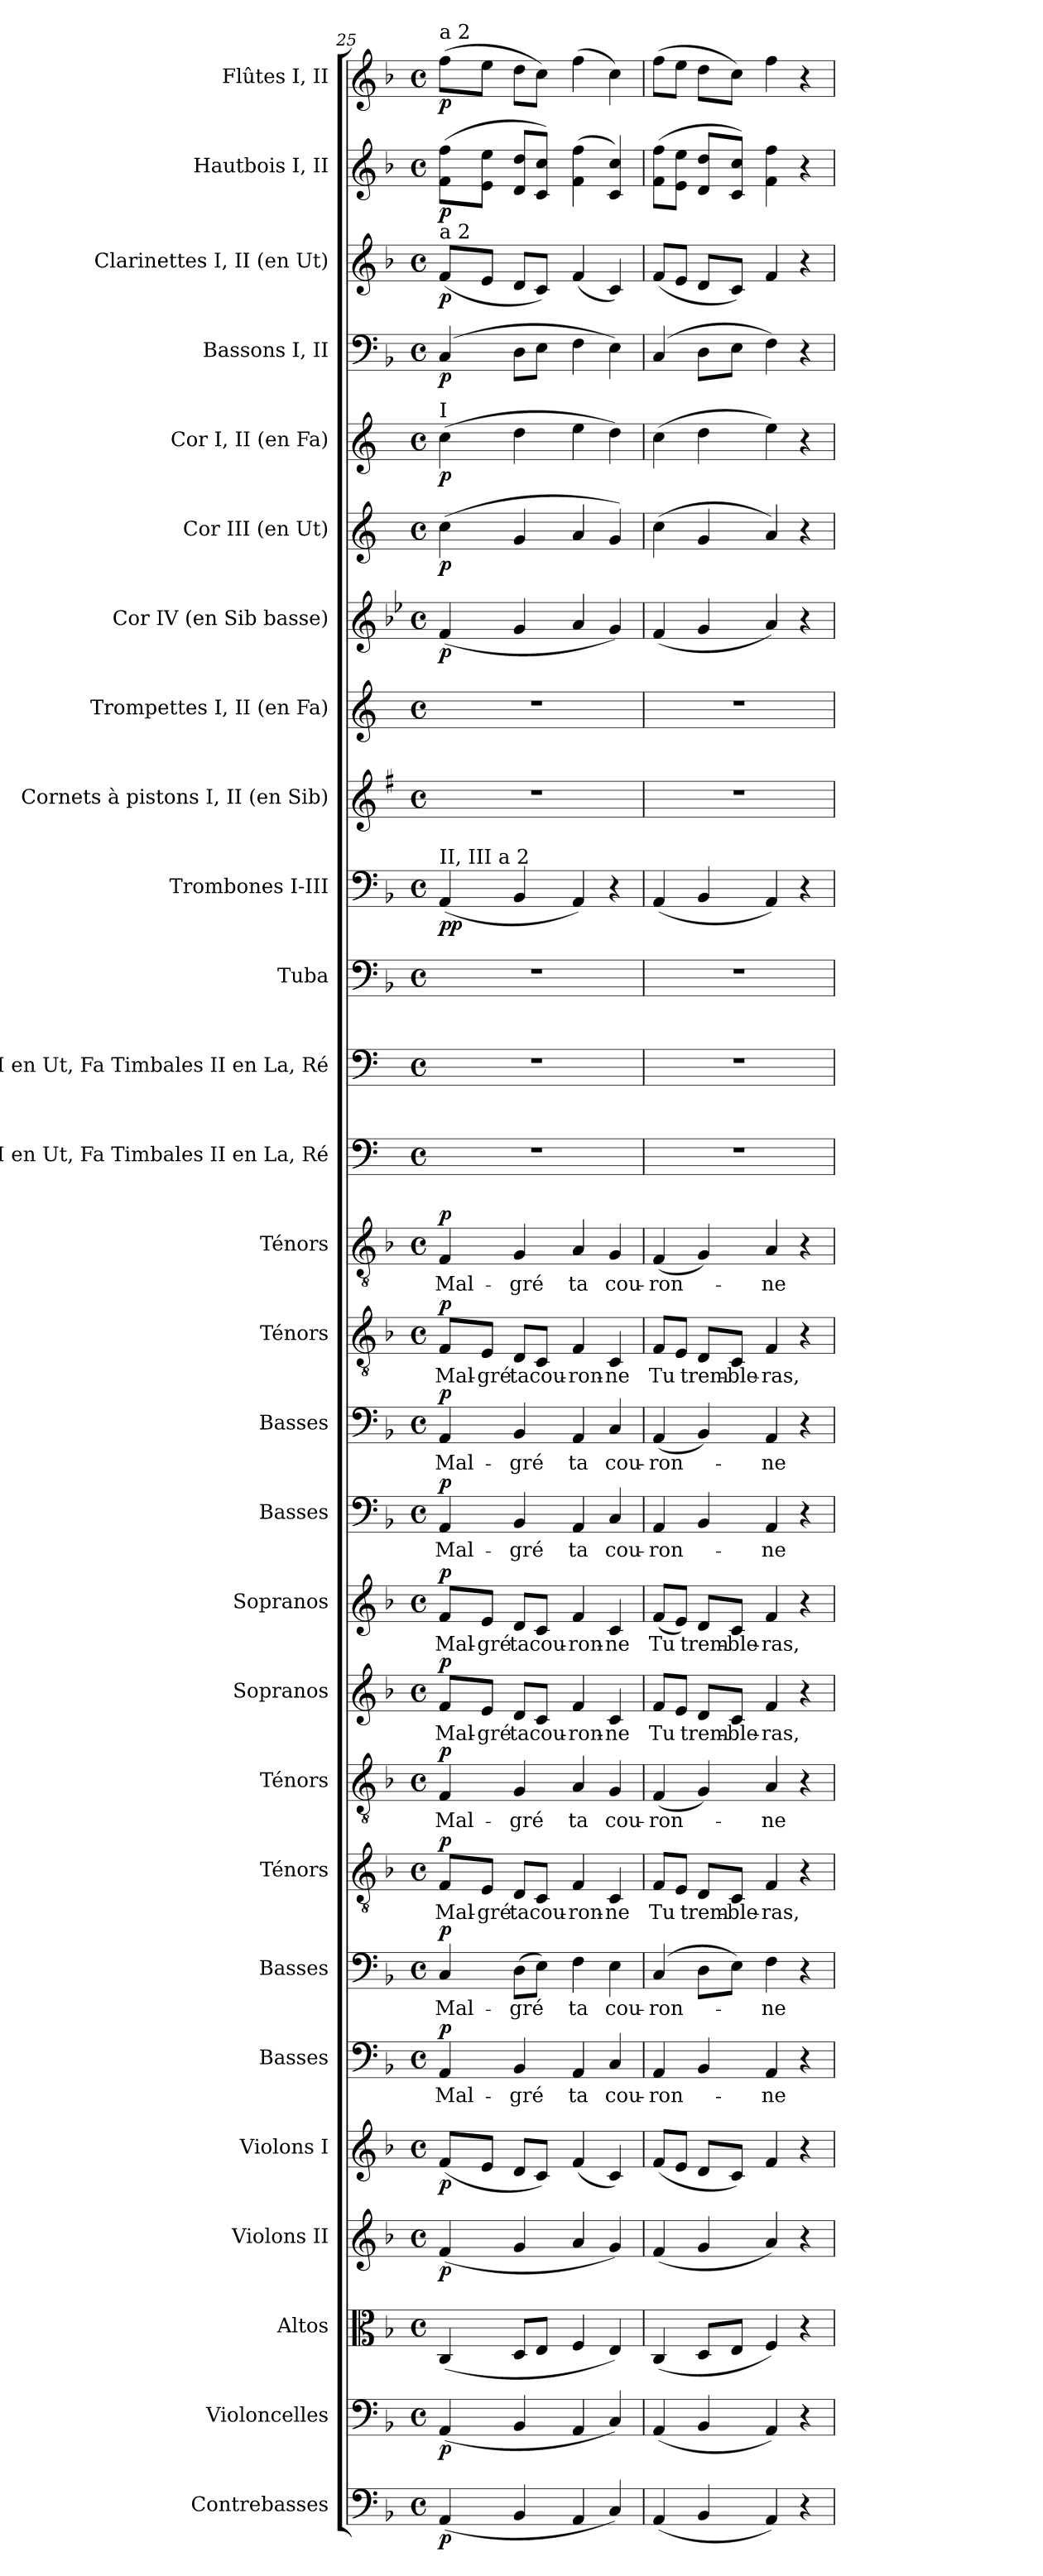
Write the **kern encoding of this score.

**kern	**dynam	**kern	**dynam	**kern	**kern	**dynam	**kern	**dynam	**kern	**text	**dynam	**kern	**text	**dynam	**kern	**text	**dynam	**kern	**text	**dynam	**kern	**text	**dynam	**kern	**text	**dynam	**kern	**text	**dynam	**kern	**text	**dynam	**kern	**text	**dynam	**kern	**text	**dynam	**kern	**kern	**kern	**kern	**dynam	**kern	**kern	**kern	**dynam	**kern	**dynam	**kern	**dynam	**kern	**dynam	**kern	**dynam	**kern	**dynam	**kern	**dynam
*part28	*part28	*part27	*part27	*part26	*part25	*part25	*part24	*part24	*part23	*part23	*part23	*part22	*part22	*part22	*part21	*part21	*part21	*part20	*part20	*part20	*part19	*part19	*part19	*part18	*part18	*part18	*part17	*part17	*part17	*part16	*part16	*part16	*part15	*part15	*part15	*part14	*part14	*part14	*part13	*part12	*part11	*part10	*part10	*part9	*part8	*part7	*part7	*part6	*part6	*part5	*part5	*part4	*part4	*part3	*part3	*part2	*part2	*part1	*part1
*staff28	*staff28	*staff27	*staff27	*staff26	*staff25	*staff25	*staff24	*staff24	*staff23	*staff23	*staff23	*staff22	*staff22	*staff22	*staff21	*staff21	*staff21	*staff20	*staff20	*staff20	*staff19	*staff19	*staff19	*staff18	*staff18	*staff18	*staff17	*staff17	*staff17	*staff16	*staff16	*staff16	*staff15	*staff15	*staff15	*staff14	*staff14	*staff14	*staff13	*staff12	*staff11	*staff10	*staff10	*staff9	*staff8	*staff7	*staff7	*staff6	*staff6	*staff5	*staff5	*staff4	*staff4	*staff3	*staff3	*staff2	*staff2	*staff1	*staff1
*I"Contrebasses	*	*I"Violoncelles	*	*I"Altos	*I"Violons II	*	*I"Violons I	*	*I"Basses	*	*	*I"Basses	*	*	*I"Ténors	*	*	*I"Ténors	*	*	*I"Sopranos	*	*	*I"Sopranos	*	*	*I"Basses	*	*	*I"Basses	*	*	*I"Ténors	*	*	*I"Ténors	*	*	*I"I en Ut, Fa  Timbales       II en La, Ré	*I"I en Ut, Fa  Timbales       II en La, Ré	*I"Tuba	*I"Trombones I-III	*	*I"Cornets à pistons I, II (en Sib)	*I"Trompettes I, II (en Fa)	*I"Cor IV (en Sib basse)	*	*I"Cor III (en Ut)	*	*I"Cor I, II (en Fa)	*	*I"Bassons I, II	*	*I"Clarinettes I, II (en Ut)	*	*I"Hautbois I, II	*	*I"Flûtes I, II	*
*I'Cb.	*	*I'Vlles	*	*I'Altos	*I'Vns II	*	*I'Vns I	*	*I'Basses	*	*	*I'Basses	*	*	*I'Tén.	*	*	*I'Tén.	*	*	*I'Sopr.	*	*	*I'Sopr.	*	*	*I'Basses	*	*	*I'Basses	*	*	*I'Tén.	*	*	*I'Tén.	*	*	*I'Timb.	*I'Timb.	*I'Tb.	*I'Trb.	*	*I'C.à p. (Sib)	*I'Tr. (Fa)	*I'Cor (Sib basse)	*	*I'Cor (Ut)	*	*I'Cor (Fa)	*	*I'Bns	*	*I'Cl. (Ut)	*	*I'Hb.	*	*I'Fl.	*
!!LO:PB:g=z
*clefF4	*	*clefF4	*	*clefC3	*clefG2	*	*clefG2	*	*clefF4	*	*	*clefF4	*	*	*clefGv2	*	*	*clefGv2	*	*	*clefG2	*	*	*clefG2	*	*	*clefF4	*	*	*clefF4	*	*	*clefGv2	*	*	*clefGv2	*	*	*clefF4	*clefF4	*clefF4	*clefF4	*	*clefG2	*clefG2	*clefG2	*	*clefG2	*	*clefG2	*	*clefF4	*	*clefG2	*	*clefG2	*	*clefG2	*
*ITrd7c12	*	*	*	*	*	*	*	*	*	*	*	*	*	*	*ITrd7c12	*	*	*ITrd7c12	*	*	*	*	*	*	*	*	*	*	*	*	*	*	*ITrd7c12	*	*	*ITrd7c12	*	*	*	*	*	*	*	*ITrd1c2	*ITrd-3c-5	*ITrd8c14	*	*ITrd7c12	*	*ITrd4c7	*	*	*	*	*	*	*	*	*
*k[b-]	*	*k[b-]	*	*k[b-]	*k[b-]	*	*k[b-]	*	*k[b-]	*	*	*k[b-]	*	*	*k[b-]	*	*	*k[b-]	*	*	*k[b-]	*	*	*k[b-]	*	*	*k[b-]	*	*	*k[b-]	*	*	*k[b-]	*	*	*k[b-]	*	*	*k[]	*k[]	*k[b-]	*k[b-]	*	*k[b-]	*k[b-]	*k[b-e-]	*	*k[]	*	*k[b-]	*	*k[b-]	*	*k[b-]	*	*k[b-]	*	*k[b-]	*
*F:	*	*F:	*	*F:	*F:	*	*F:	*	*F:	*	*	*F:	*	*	*F:	*	*	*F:	*	*	*F:	*	*	*F:	*	*	*F:	*	*	*F:	*	*	*F:	*	*	*F:	*	*	*C:	*C:	*F:	*F:	*	*F:	*F:	*B-:	*	*C:	*	*F:	*	*F:	*	*F:	*	*F:	*	*F:	*
*M4/4	*	*M4/4	*	*M4/4	*M4/4	*	*M4/4	*	*M4/4	*	*	*M4/4	*	*	*M4/4	*	*	*M4/4	*	*	*M4/4	*	*	*M4/4	*	*	*M4/4	*	*	*M4/4	*	*	*M4/4	*	*	*M4/4	*	*	*M4/4	*M4/4	*M4/4	*M4/4	*	*M4/4	*M4/4	*M4/4	*	*M4/4	*	*M4/4	*	*M4/4	*	*M4/4	*	*M4/4	*	*M4/4	*
*met(c)	*	*met(c)	*	*met(c)	*met(c)	*	*met(c)	*	*met(c)	*	*	*met(c)	*	*	*met(c)	*	*	*met(c)	*	*	*met(c)	*	*	*met(c)	*	*	*met(c)	*	*	*met(c)	*	*	*met(c)	*	*	*met(c)	*	*	*met(c)	*met(c)	*met(c)	*met(c)	*	*met(c)	*met(c)	*met(c)	*	*met(c)	*	*met(c)	*	*met(c)	*	*met(c)	*	*met(c)	*	*met(c)	*
=25	=25	=25	=25	=25	=25	=25	=25	=25	=25	=25	=25	=25	=25	=25	=25	=25	=25	=25	=25	=25	=25	=25	=25	=25	=25	=25	=25	=25	=25	=25	=25	=25	=25	=25	=25	=25	=25	=25	=25	=25	=25	=25	=25	=25	=25	=25	=25	=25	=25	=25	=25	=25	=25	=25	=25	=25	=25	=25	=25
!	!	!	!	!	!	!	!	!	!	!LO:LY:b:color=#000000	!	!	!	!	!	!	!	!	!	!	!	!	!	!	!	!	!	!	!	!	!	!	!	!	!	!	!	!	!	!	!	!	!	!	!	!	!	!	!	!	!	!	!	!	!	!	!	!	!
!	!	!	!	!	!	!	!	!	!	!	!	!	!LO:LY:b:color=#000000	!	!	!	!	!	!	!	!	!	!	!	!	!	!	!	!	!	!	!	!	!	!	!	!	!	!	!	!	!	!	!	!	!	!	!	!	!	!	!	!	!	!	!	!	!	!
!	!	!	!	!	!	!	!	!	!	!	!	!	!	!	!	!LO:LY:b:color=#000000	!	!	!	!	!	!	!	!	!	!	!	!	!	!	!	!	!	!	!	!	!	!	!	!	!	!	!	!	!	!	!	!	!	!	!	!	!	!	!	!	!	!	!
!	!	!	!	!	!	!	!	!	!	!	!	!	!	!	!	!	!	!	!LO:LY:b:color=#000000	!	!	!	!	!	!	!	!	!	!	!	!	!	!	!	!	!	!	!	!	!	!	!	!	!	!	!	!	!	!	!	!	!	!	!	!	!	!	!	!
!	!	!	!	!	!	!	!	!	!	!	!	!	!	!	!	!	!	!	!	!	!	!LO:LY:b:color=#000000	!	!	!	!	!	!	!	!	!	!	!	!	!	!	!	!	!	!	!	!	!	!	!	!	!	!	!	!	!	!	!	!	!	!	!	!	!
!	!	!	!	!	!	!	!	!	!	!	!	!	!	!	!	!	!	!	!	!	!	!	!	!	!LO:LY:b:color=#000000	!	!	!	!	!	!	!	!	!	!	!	!	!	!	!	!	!	!	!	!	!	!	!	!	!	!	!	!	!	!	!	!	!	!
!	!	!	!	!	!	!	!	!	!	!	!	!	!	!	!	!	!	!	!	!	!	!	!	!	!	!	!	!LO:LY:b:color=#000000	!	!	!	!	!	!	!	!	!	!	!	!	!	!	!	!	!	!	!	!	!	!	!	!	!	!	!	!	!	!	!
!	!	!	!	!	!	!	!	!	!	!	!	!	!	!	!	!	!	!	!	!	!	!	!	!	!	!	!	!	!	!	!LO:LY:b:color=#000000	!	!	!	!	!	!	!	!	!	!	!	!	!	!	!	!	!	!	!	!	!	!	!	!	!	!	!	!
!	!	!	!	!	!	!	!	!	!	!	!	!	!	!	!	!	!	!	!	!	!	!	!	!	!	!	!	!	!	!	!	!	!	!LO:LY:b:color=#000000	!	!	!	!	!	!	!	!	!	!	!	!	!	!	!	!	!	!	!	!	!	!	!	!	!
!	!	!	!	!	!	!	!	!	!	!	!	!	!	!	!	!	!	!	!	!	!	!	!	!	!	!	!	!	!	!	!	!	!	!	!	!	!	!	!	!	!	!	!	!	!	!	!	!	!	!	!	!	!	!	!	!	!	!LO:TX:a:t=a 2	!
!	!	!	!	!	!	!	!	!	!	!	!	!	!	!	!	!	!	!	!	!	!	!	!	!	!	!	!	!	!	!	!	!	!	!	!	!	!	!	!	!	!	!	!	!	!	!	!	!	!	!	!	!	!	!LO:TX:a:t=a 2	!	!	!	!	!
!	!	!	!	!	!	!	!	!	!	!	!	!	!	!	!	!	!	!	!	!	!	!	!	!	!	!	!	!	!	!	!	!	!	!	!	!	!	!	!	!	!	!	!	!	!	!	!	!	!	!LO:TX:a:t=I	!	!	!	!	!	!	!	!	!
!	!	!	!	!	!	!	!	!	!	!	!	!	!	!	!	!	!	!	!	!	!	!	!	!	!	!	!	!	!	!	!	!	!	!	!	!	!	!	!	!	!	!LO:TX:a:t=II, III a 2	!	!	!	!	!	!	!	!	!	!	!	!	!	!	!	!	!
!	!	!	!	!	!	!	!	!	!	!	!	!	!	!	!	!	!	!	!	!	!	!	!	!	!	!	!	!	!	!	!	!	!	!	!	!	!LO:LY:b:color=#000000	!	!	!	!	!	!	!	!	!	!	!	!	!	!	!	!	!	!	!	!	!	!
(4AAAi/	p	(4AAi/	p	(4Ci/	(4fi/	p	(8fi/L	p	4AAi/	Mal-	p	4Ci/	Mal-	p	8FFi/L	Mal-	p	4FFi/	Mal-	p	8fi/L	Mal-	p	8fi/L	Mal-	p	4AAi/	Mal-	p	4AAi/	Mal-	p	8FFi/L	Mal-	p	4FFi/	Mal-	p	1r	1r	1r	(4AAi/	pp	1r	1r	(4Fi/	p	(4ci\	p	(4fi\	p	(4Ci/	p	(8fi/L	p	(8fi\ 8ffi\L	p	(8ffi\L	p
!	!	!	!	!	!	!	!	!	!	!	!	!	!	!	!	!LO:LY:b:color=#000000	!	!	!	!	!	!	!	!	!	!	!	!	!	!	!	!	!	!	!	!	!	!	!	!	!	!	!	!	!	!	!	!	!	!	!	!	!	!	!	!	!	!	!
!	!	!	!	!	!	!	!	!	!	!	!	!	!	!	!	!	!	!	!	!	!	!LO:LY:b:color=#000000	!	!	!	!	!	!	!	!	!	!	!	!	!	!	!	!	!	!	!	!	!	!	!	!	!	!	!	!	!	!	!	!	!	!	!	!	!
!	!	!	!	!	!	!	!	!	!	!	!	!	!	!	!	!	!	!	!	!	!	!	!	!	!LO:LY:b:color=#000000	!	!	!	!	!	!	!	!	!	!	!	!	!	!	!	!	!	!	!	!	!	!	!	!	!	!	!	!	!	!	!	!	!	!
!	!	!	!	!	!	!	!	!	!	!	!	!	!	!	!	!	!	!	!	!	!	!	!	!	!	!	!	!	!	!	!	!	!	!LO:LY:b:color=#000000	!	!	!	!	!	!	!	!	!	!	!	!	!	!	!	!	!	!	!	!	!	!	!	!	!
.	.	.	.	.	.	.	8ei/J	.	.	.	.	.	.	.	8EEi/J	-gré	.	.	.	.	8ei/J	-gré	.	8ei/J	-gré	.	.	.	.	.	.	.	8EEi/J	-gré	.	.	.	.	.	.	.	.	.	.	.	.	.	.	.	.	.	.	.	8ei/J	.	8ei\ 8eei\J	.	8eei\J	.
!	!	!	!	!	!	!	!	!	!	!LO:LY:b:color=#000000	!	!	!	!	!	!	!	!	!	!	!	!	!	!	!	!	!	!	!	!	!	!	!	!	!	!	!	!	!	!	!	!	!	!	!	!	!	!	!	!	!	!	!	!	!	!	!	!	!
!	!	!	!	!	!	!	!	!	!	!	!	!	!LO:LY:b:color=#000000	!	!	!	!	!	!	!	!	!	!	!	!	!	!	!	!	!	!	!	!	!	!	!	!	!	!	!	!	!	!	!	!	!	!	!	!	!	!	!	!	!	!	!	!	!	!
!	!	!	!	!	!	!	!	!	!	!	!	!	!	!	!	!LO:LY:b:color=#000000	!	!	!	!	!	!	!	!	!	!	!	!	!	!	!	!	!	!	!	!	!	!	!	!	!	!	!	!	!	!	!	!	!	!	!	!	!	!	!	!	!	!	!
!	!	!	!	!	!	!	!	!	!	!	!	!	!	!	!	!	!	!	!LO:LY:b:color=#000000	!	!	!	!	!	!	!	!	!	!	!	!	!	!	!	!	!	!	!	!	!	!	!	!	!	!	!	!	!	!	!	!	!	!	!	!	!	!	!	!
!	!	!	!	!	!	!	!	!	!	!	!	!	!	!	!	!	!	!	!	!	!	!LO:LY:b:color=#000000	!	!	!	!	!	!	!	!	!	!	!	!	!	!	!	!	!	!	!	!	!	!	!	!	!	!	!	!	!	!	!	!	!	!	!	!	!
!	!	!	!	!	!	!	!	!	!	!	!	!	!	!	!	!	!	!	!	!	!	!	!	!	!LO:LY:b:color=#000000	!	!	!	!	!	!	!	!	!	!	!	!	!	!	!	!	!	!	!	!	!	!	!	!	!	!	!	!	!	!	!	!	!	!
!	!	!	!	!	!	!	!	!	!	!	!	!	!	!	!	!	!	!	!	!	!	!	!	!	!	!	!	!LO:LY:b:color=#000000	!	!	!	!	!	!	!	!	!	!	!	!	!	!	!	!	!	!	!	!	!	!	!	!	!	!	!	!	!	!	!
!	!	!	!	!	!	!	!	!	!	!	!	!	!	!	!	!	!	!	!	!	!	!	!	!	!	!	!	!	!	!	!LO:LY:b:color=#000000	!	!	!	!	!	!	!	!	!	!	!	!	!	!	!	!	!	!	!	!	!	!	!	!	!	!	!	!
!	!	!	!	!	!	!	!	!	!	!	!	!	!	!	!	!	!	!	!	!	!	!	!	!	!	!	!	!	!	!	!	!	!	!LO:LY:b:color=#000000	!	!	!	!	!	!	!	!	!	!	!	!	!	!	!	!	!	!	!	!	!	!	!	!	!
!	!	!	!	!	!	!	!	!	!	!	!	!	!	!	!	!	!	!	!	!	!	!	!	!	!	!	!	!	!	!	!	!	!	!	!	!	!LO:LY:b:color=#000000	!	!	!	!	!	!	!	!	!	!	!	!	!	!	!	!	!	!	!	!	!	!
4BBB-i/	.	4BB-i/	.	8Di/L	4gi/	.	8di/L	.	4BB-i/	-gré	.	(8Di\L	-gré	.	8DDi/L	ta	.	4GGi/	-gré	.	8di/L	ta	.	8di/L	ta	.	4BB-i/	-gré	.	4BB-i/	-gré	.	8DDi/L	ta	.	4GGi/	-gré	.	.	.	.	4BB-i/	.	.	.	4Gi/	.	4Gi/	.	4gi\	.	8Di\L	.	8di/L	.	8di/ 8ddi/L	.	8ddi\L	.
!	!	!	!	!	!	!	!	!	!	!	!	!	!	!	!	!LO:LY:b:color=#000000	!	!	!	!	!	!	!	!	!	!	!	!	!	!	!	!	!	!	!	!	!	!	!	!	!	!	!	!	!	!	!	!	!	!	!	!	!	!	!	!	!	!	!
!	!	!	!	!	!	!	!	!	!	!	!	!	!	!	!	!	!	!	!	!	!	!LO:LY:b:color=#000000	!	!	!	!	!	!	!	!	!	!	!	!	!	!	!	!	!	!	!	!	!	!	!	!	!	!	!	!	!	!	!	!	!	!	!	!	!
!	!	!	!	!	!	!	!	!	!	!	!	!	!	!	!	!	!	!	!	!	!	!	!	!	!LO:LY:b:color=#000000	!	!	!	!	!	!	!	!	!	!	!	!	!	!	!	!	!	!	!	!	!	!	!	!	!	!	!	!	!	!	!	!	!	!
!	!	!	!	!	!	!	!	!	!	!	!	!	!	!	!	!	!	!	!	!	!	!	!	!	!	!	!	!	!	!	!	!	!	!LO:LY:b:color=#000000	!	!	!	!	!	!	!	!	!	!	!	!	!	!	!	!	!	!	!	!	!	!	!	!	!
.	.	.	.	8Ei/J	.	.	8ci/J)	.	.	.	.	8Ei\J)	.	.	8CCi/J	cou-	.	.	.	.	8ci/J	cou-	.	8ci/J	cou-	.	.	.	.	.	.	.	8CCi/J	cou-	.	.	.	.	.	.	.	.	.	.	.	.	.	.	.	.	.	8Ei\J	.	8ci/J)	.	8ci/ 8cci/J)	.	8cci\J)	.
!	!	!	!	!	!	!	!	!	!	!LO:LY:b:color=#000000	!	!	!	!	!	!	!	!	!	!	!	!	!	!	!	!	!	!	!	!	!	!	!	!	!	!	!	!	!	!	!	!	!	!	!	!	!	!	!	!	!	!	!	!	!	!	!	!	!
!	!	!	!	!	!	!	!	!	!	!	!	!	!LO:LY:b:color=#000000	!	!	!	!	!	!	!	!	!	!	!	!	!	!	!	!	!	!	!	!	!	!	!	!	!	!	!	!	!	!	!	!	!	!	!	!	!	!	!	!	!	!	!	!	!	!
!	!	!	!	!	!	!	!	!	!	!	!	!	!	!	!	!LO:LY:b:color=#000000	!	!	!	!	!	!	!	!	!	!	!	!	!	!	!	!	!	!	!	!	!	!	!	!	!	!	!	!	!	!	!	!	!	!	!	!	!	!	!	!	!	!	!
!	!	!	!	!	!	!	!	!	!	!	!	!	!	!	!	!	!	!	!LO:LY:b:color=#000000	!	!	!	!	!	!	!	!	!	!	!	!	!	!	!	!	!	!	!	!	!	!	!	!	!	!	!	!	!	!	!	!	!	!	!	!	!	!	!	!
!	!	!	!	!	!	!	!	!	!	!	!	!	!	!	!	!	!	!	!	!	!	!LO:LY:b:color=#000000	!	!	!	!	!	!	!	!	!	!	!	!	!	!	!	!	!	!	!	!	!	!	!	!	!	!	!	!	!	!	!	!	!	!	!	!	!
!	!	!	!	!	!	!	!	!	!	!	!	!	!	!	!	!	!	!	!	!	!	!	!	!	!LO:LY:b:color=#000000	!	!	!	!	!	!	!	!	!	!	!	!	!	!	!	!	!	!	!	!	!	!	!	!	!	!	!	!	!	!	!	!	!	!
!	!	!	!	!	!	!	!	!	!	!	!	!	!	!	!	!	!	!	!	!	!	!	!	!	!	!	!	!LO:LY:b:color=#000000	!	!	!	!	!	!	!	!	!	!	!	!	!	!	!	!	!	!	!	!	!	!	!	!	!	!	!	!	!	!	!
!	!	!	!	!	!	!	!	!	!	!	!	!	!	!	!	!	!	!	!	!	!	!	!	!	!	!	!	!	!	!	!LO:LY:b:color=#000000	!	!	!	!	!	!	!	!	!	!	!	!	!	!	!	!	!	!	!	!	!	!	!	!	!	!	!	!
!	!	!	!	!	!	!	!	!	!	!	!	!	!	!	!	!	!	!	!	!	!	!	!	!	!	!	!	!	!	!	!	!	!	!LO:LY:b:color=#000000	!	!	!	!	!	!	!	!	!	!	!	!	!	!	!	!	!	!	!	!	!	!	!	!	!
!	!	!	!	!	!	!	!	!	!	!	!	!	!	!	!	!	!	!	!	!	!	!	!	!	!	!	!	!	!	!	!	!	!	!	!	!	!LO:LY:b:color=#000000	!	!	!	!	!	!	!	!	!	!	!	!	!	!	!	!	!	!	!	!	!	!
4AAAi/	.	4AAi/	.	4Fi/	4ai/	.	(4fi/	.	4AAi/	ta	.	4Fi\	ta	.	4FFi/	-ron-	.	4AAi/	ta	.	4fi/	-ron-	.	4fi/	-ron-	.	4AAi/	ta	.	4AAi/	ta	.	4FFi/	-ron-	.	4AAi/	ta	.	.	.	.	4AAi/)	.	.	.	4Ai/	.	4Ai/	.	4ai\	.	4Fi\	.	(4fi/	.	(4fi\ 4ffi	.	(4ffi\	.
!	!	!	!	!	!	!	!	!	!	!LO:LY:b:color=#000000	!	!	!	!	!	!	!	!	!	!	!	!	!	!	!	!	!	!	!	!	!	!	!	!	!	!	!	!	!	!	!	!	!	!	!	!	!	!	!	!	!	!	!	!	!	!	!	!	!
!	!	!	!	!	!	!	!	!	!	!	!	!	!LO:LY:b:color=#000000	!	!	!	!	!	!	!	!	!	!	!	!	!	!	!	!	!	!	!	!	!	!	!	!	!	!	!	!	!	!	!	!	!	!	!	!	!	!	!	!	!	!	!	!	!	!
!	!	!	!	!	!	!	!	!	!	!	!	!	!	!	!	!LO:LY:b:color=#000000	!	!	!	!	!	!	!	!	!	!	!	!	!	!	!	!	!	!	!	!	!	!	!	!	!	!	!	!	!	!	!	!	!	!	!	!	!	!	!	!	!	!	!
!	!	!	!	!	!	!	!	!	!	!	!	!	!	!	!	!	!	!	!LO:LY:b:color=#000000	!	!	!	!	!	!	!	!	!	!	!	!	!	!	!	!	!	!	!	!	!	!	!	!	!	!	!	!	!	!	!	!	!	!	!	!	!	!	!	!
!	!	!	!	!	!	!	!	!	!	!	!	!	!	!	!	!	!	!	!	!	!	!LO:LY:b:color=#000000	!	!	!	!	!	!	!	!	!	!	!	!	!	!	!	!	!	!	!	!	!	!	!	!	!	!	!	!	!	!	!	!	!	!	!	!	!
!	!	!	!	!	!	!	!	!	!	!	!	!	!	!	!	!	!	!	!	!	!	!	!	!	!LO:LY:b:color=#000000	!	!	!	!	!	!	!	!	!	!	!	!	!	!	!	!	!	!	!	!	!	!	!	!	!	!	!	!	!	!	!	!	!	!
!	!	!	!	!	!	!	!	!	!	!	!	!	!	!	!	!	!	!	!	!	!	!	!	!	!	!	!	!LO:LY:b:color=#000000	!	!	!	!	!	!	!	!	!	!	!	!	!	!	!	!	!	!	!	!	!	!	!	!	!	!	!	!	!	!	!
!	!	!	!	!	!	!	!	!	!	!	!	!	!	!	!	!	!	!	!	!	!	!	!	!	!	!	!	!	!	!	!LO:LY:b:color=#000000	!	!	!	!	!	!	!	!	!	!	!	!	!	!	!	!	!	!	!	!	!	!	!	!	!	!	!	!
!	!	!	!	!	!	!	!	!	!	!	!	!	!	!	!	!	!	!	!	!	!	!	!	!	!	!	!	!	!	!	!	!	!	!LO:LY:b:color=#000000	!	!	!	!	!	!	!	!	!	!	!	!	!	!	!	!	!	!	!	!	!	!	!	!	!
!	!	!	!	!	!	!	!	!	!	!	!	!	!	!	!	!	!	!	!	!	!	!	!	!	!	!	!	!	!	!	!	!	!	!	!	!	!LO:LY:b:color=#000000	!	!	!	!	!	!	!	!	!	!	!	!	!	!	!	!	!	!	!	!	!	!
4CCi/)	.	4Ci/)	.	4Ei/)	4gi/)	.	4ci/)	.	4Ci/	cou-	.	4Ei\	cou-	.	4CCi/	-ne	.	4GGi/	cou-	.	4ci/	-ne	.	4ci/	-ne	.	4Ci/	cou-	.	4Ci/	cou-	.	4CCi/	-ne	.	4GGi/	cou-	.	.	.	.	4r	.	.	.	4Gi/)	.	4Gi/)	.	4gi\)	.	4Ei\)	.	4ci/)	.	4ci/ 4cci)	.	4cci\)	.
=26	=26	=26	=26	=26	=26	=26	=26	=26	=26	=26	=26	=26	=26	=26	=26	=26	=26	=26	=26	=26	=26	=26	=26	=26	=26	=26	=26	=26	=26	=26	=26	=26	=26	=26	=26	=26	=26	=26	=26	=26	=26	=26	=26	=26	=26	=26	=26	=26	=26	=26	=26	=26	=26	=26	=26	=26	=26	=26	=26
!	!	!	!	!	!	!	!	!	!	!LO:LY:b:color=#000000	!	!	!	!	!	!	!	!	!	!	!	!	!	!	!	!	!	!	!	!	!	!	!	!	!	!	!	!	!	!	!	!	!	!	!	!	!	!	!	!	!	!	!	!	!	!	!	!	!
!	!	!	!	!	!	!	!	!	!	!	!	!	!LO:LY:b:color=#000000	!	!	!	!	!	!	!	!	!	!	!	!	!	!	!	!	!	!	!	!	!	!	!	!	!	!	!	!	!	!	!	!	!	!	!	!	!	!	!	!	!	!	!	!	!	!
!	!	!	!	!	!	!	!	!	!	!	!	!	!	!	!	!LO:LY:b:color=#000000	!	!	!	!	!	!	!	!	!	!	!	!	!	!	!	!	!	!	!	!	!	!	!	!	!	!	!	!	!	!	!	!	!	!	!	!	!	!	!	!	!	!	!
!	!	!	!	!	!	!	!	!	!	!	!	!	!	!	!	!	!	!	!LO:LY:b:color=#000000	!	!	!	!	!	!	!	!	!	!	!	!	!	!	!	!	!	!	!	!	!	!	!	!	!	!	!	!	!	!	!	!	!	!	!	!	!	!	!	!
!	!	!	!	!	!	!	!	!	!	!	!	!	!	!	!	!	!	!	!	!	!	!LO:LY:b:color=#000000	!	!	!	!	!	!	!	!	!	!	!	!	!	!	!	!	!	!	!	!	!	!	!	!	!	!	!	!	!	!	!	!	!	!	!	!	!
!	!	!	!	!	!	!	!	!	!	!	!	!	!	!	!	!	!	!	!	!	!	!	!	!	!LO:LY:b:color=#000000	!	!	!	!	!	!	!	!	!	!	!	!	!	!	!	!	!	!	!	!	!	!	!	!	!	!	!	!	!	!	!	!	!	!
!	!	!	!	!	!	!	!	!	!	!	!	!	!	!	!	!	!	!	!	!	!	!	!	!	!	!	!	!LO:LY:b:color=#000000	!	!	!	!	!	!	!	!	!	!	!	!	!	!	!	!	!	!	!	!	!	!	!	!	!	!	!	!	!	!	!
!	!	!	!	!	!	!	!	!	!	!	!	!	!	!	!	!	!	!	!	!	!	!	!	!	!	!	!	!	!	!	!LO:LY:b:color=#000000	!	!	!	!	!	!	!	!	!	!	!	!	!	!	!	!	!	!	!	!	!	!	!	!	!	!	!	!
!	!	!	!	!	!	!	!	!	!	!	!	!	!	!	!	!	!	!	!	!	!	!	!	!	!	!	!	!	!	!	!	!	!	!LO:LY:b:color=#000000	!	!	!	!	!	!	!	!	!	!	!	!	!	!	!	!	!	!	!	!	!	!	!	!	!
!	!	!	!	!	!	!	!	!	!	!	!	!	!	!	!	!	!	!	!	!	!	!	!	!	!	!	!	!	!	!	!	!	!	!	!	!	!LO:LY:b:color=#000000	!	!	!	!	!	!	!	!	!	!	!	!	!	!	!	!	!	!	!	!	!	!
(4AAAi/	.	(4AAi/	.	(4Ci/	(4fi/	.	(8fi/L	.	4AAi/	-ron-	.	(4Ci/	-ron-	.	8FFi/L	Tu	.	(4FFi/	-ron-	.	8fi/L	Tu	.	(8fi/L	Tu	.	4AAi/	-ron-	.	(4AAi/	-ron-	.	8FFi/L	Tu	.	(4FFi/	-ron-	.	1r	1r	1r	(4AAi/	.	1r	1r	(4Fi/	.	(4ci\	.	(4fi\	.	(4Ci/	.	(8fi/L	.	(8fi\ 8ffi\L	.	(8ffi\L	.
.	.	.	.	.	.	.	8ei/J	.	.	.	.	.	.	.	8EEi/J	.	.	.	.	.	8ei/J	.	.	8ei/J)	.	.	.	.	.	.	.	.	8EEi/J	.	.	.	.	.	.	.	.	.	.	.	.	.	.	.	.	.	.	.	.	8ei/J	.	8ei\ 8eei\J	.	8eei\J	.
!	!	!	!	!	!	!	!	!	!	!	!	!	!	!	!	!LO:LY:b:color=#000000	!	!	!	!	!	!	!	!	!	!	!	!	!	!	!	!	!	!	!	!	!	!	!	!	!	!	!	!	!	!	!	!	!	!	!	!	!	!	!	!	!	!	!
!	!	!	!	!	!	!	!	!	!	!	!	!	!	!	!	!	!	!	!	!	!	!LO:LY:b:color=#000000	!	!	!	!	!	!	!	!	!	!	!	!	!	!	!	!	!	!	!	!	!	!	!	!	!	!	!	!	!	!	!	!	!	!	!	!	!
!	!	!	!	!	!	!	!	!	!	!	!	!	!	!	!	!	!	!	!	!	!	!	!	!	!LO:LY:b:color=#000000	!	!	!	!	!	!	!	!	!	!	!	!	!	!	!	!	!	!	!	!	!	!	!	!	!	!	!	!	!	!	!	!	!	!
!	!	!	!	!	!	!	!	!	!	!	!	!	!	!	!	!	!	!	!	!	!	!	!	!	!	!	!	!	!	!	!	!	!	!LO:LY:b:color=#000000	!	!	!	!	!	!	!	!	!	!	!	!	!	!	!	!	!	!	!	!	!	!	!	!	!
4BBB-i/	.	4BB-i/	.	8Di/L	4gi/	.	8di/L	.	4BB-i/	.	.	8Di\L	.	.	8DDi/L	trem-	.	4GGi/)	.	.	8di/L	trem-	.	8di/L	trem-	.	4BB-i/	.	.	4BB-i/)	.	.	8DDi/L	trem-	.	4GGi/)	.	.	.	.	.	4BB-i/	.	.	.	4Gi/	.	4Gi/	.	4gi\	.	8Di\L	.	8di/L	.	8di/ 8ddi/L	.	8ddi\L	.
!	!	!	!	!	!	!	!	!	!	!	!	!	!	!	!	!LO:LY:b:color=#000000	!	!	!	!	!	!	!	!	!	!	!	!	!	!	!	!	!	!	!	!	!	!	!	!	!	!	!	!	!	!	!	!	!	!	!	!	!	!	!	!	!	!	!
!	!	!	!	!	!	!	!	!	!	!	!	!	!	!	!	!	!	!	!	!	!	!LO:LY:b:color=#000000	!	!	!	!	!	!	!	!	!	!	!	!	!	!	!	!	!	!	!	!	!	!	!	!	!	!	!	!	!	!	!	!	!	!	!	!	!
!	!	!	!	!	!	!	!	!	!	!	!	!	!	!	!	!	!	!	!	!	!	!	!	!	!LO:LY:b:color=#000000	!	!	!	!	!	!	!	!	!	!	!	!	!	!	!	!	!	!	!	!	!	!	!	!	!	!	!	!	!	!	!	!	!	!
!	!	!	!	!	!	!	!	!	!	!	!	!	!	!	!	!	!	!	!	!	!	!	!	!	!	!	!	!	!	!	!	!	!	!LO:LY:b:color=#000000	!	!	!	!	!	!	!	!	!	!	!	!	!	!	!	!	!	!	!	!	!	!	!	!	!
.	.	.	.	8Ei/J	.	.	8ci/J)	.	.	.	.	8Ei\J)	.	.	8CCi/J	-ble-	.	.	.	.	8ci/J	-ble-	.	8ci/J	-ble-	.	.	.	.	.	.	.	8CCi/J	-ble-	.	.	.	.	.	.	.	.	.	.	.	.	.	.	.	.	.	8Ei\J	.	8ci/J)	.	8ci/ 8cci/J)	.	8cci\J)	.
!	!	!	!	!	!	!	!	!	!	!LO:LY:b:color=#000000	!	!	!	!	!	!	!	!	!	!	!	!	!	!	!	!	!	!	!	!	!	!	!	!	!	!	!	!	!	!	!	!	!	!	!	!	!	!	!	!	!	!	!	!	!	!	!	!	!
!	!	!	!	!	!	!	!	!	!	!	!	!	!LO:LY:b:color=#000000	!	!	!	!	!	!	!	!	!	!	!	!	!	!	!	!	!	!	!	!	!	!	!	!	!	!	!	!	!	!	!	!	!	!	!	!	!	!	!	!	!	!	!	!	!	!
!	!	!	!	!	!	!	!	!	!	!	!	!	!	!	!	!LO:LY:b:color=#000000	!	!	!	!	!	!	!	!	!	!	!	!	!	!	!	!	!	!	!	!	!	!	!	!	!	!	!	!	!	!	!	!	!	!	!	!	!	!	!	!	!	!	!
!	!	!	!	!	!	!	!	!	!	!	!	!	!	!	!	!	!	!	!LO:LY:b:color=#000000	!	!	!	!	!	!	!	!	!	!	!	!	!	!	!	!	!	!	!	!	!	!	!	!	!	!	!	!	!	!	!	!	!	!	!	!	!	!	!	!
!	!	!	!	!	!	!	!	!	!	!	!	!	!	!	!	!	!	!	!	!	!	!LO:LY:b:color=#000000	!	!	!	!	!	!	!	!	!	!	!	!	!	!	!	!	!	!	!	!	!	!	!	!	!	!	!	!	!	!	!	!	!	!	!	!	!
!	!	!	!	!	!	!	!	!	!	!	!	!	!	!	!	!	!	!	!	!	!	!	!	!	!LO:LY:b:color=#000000	!	!	!	!	!	!	!	!	!	!	!	!	!	!	!	!	!	!	!	!	!	!	!	!	!	!	!	!	!	!	!	!	!	!
!	!	!	!	!	!	!	!	!	!	!	!	!	!	!	!	!	!	!	!	!	!	!	!	!	!	!	!	!LO:LY:b:color=#000000	!	!	!	!	!	!	!	!	!	!	!	!	!	!	!	!	!	!	!	!	!	!	!	!	!	!	!	!	!	!	!
!	!	!	!	!	!	!	!	!	!	!	!	!	!	!	!	!	!	!	!	!	!	!	!	!	!	!	!	!	!	!	!LO:LY:b:color=#000000	!	!	!	!	!	!	!	!	!	!	!	!	!	!	!	!	!	!	!	!	!	!	!	!	!	!	!	!
!	!	!	!	!	!	!	!	!	!	!	!	!	!	!	!	!	!	!	!	!	!	!	!	!	!	!	!	!	!	!	!	!	!	!LO:LY:b:color=#000000	!	!	!	!	!	!	!	!	!	!	!	!	!	!	!	!	!	!	!	!	!	!	!	!	!
!	!	!	!	!	!	!	!	!	!	!	!	!	!	!	!	!	!	!	!	!	!	!	!	!	!	!	!	!	!	!	!	!	!	!	!	!	!LO:LY:b:color=#000000	!	!	!	!	!	!	!	!	!	!	!	!	!	!	!	!	!	!	!	!	!	!
4AAAi/)	.	4AAi/)	.	4Fi/)	4ai/)	.	4fi/	.	4AAi/	-ne	.	4Fi\	-ne	.	4FFi/	-ras,	.	4AAi/	-ne	.	4fi/	-ras,	.	4fi/	-ras,	.	4AAi/	-ne	.	4AAi/	-ne	.	4FFi/	-ras,	.	4AAi/	-ne	.	.	.	.	4AAi/)	.	.	.	4Ai/)	.	4Ai/)	.	4ai\)	.	4Fi\)	.	4fi/	.	4fi\ 4ffi	.	4ffi\	.
4r	.	4r	.	4r	4r	.	4r	.	4r	.	.	4r	.	.	4r	.	.	4r	.	.	4r	.	.	4r	.	.	4r	.	.	4r	.	.	4r	.	.	4r	.	.	.	.	.	4r	.	.	.	4r	.	4r	.	4r	.	4r	.	4r	.	4r	.	4r	.
=	=	=	=	=	=	=	=	=	=	=	=	=	=	=	=	=	=	=	=	=	=	=	=	=	=	=	=	=	=	=	=	=	=	=	=	=	=	=	=	=	=	=	=	=	=	=	=	=	=	=	=	=	=	=	=	=	=	=	=
*-	*-	*-	*-	*-	*-	*-	*-	*-	*-	*-	*-	*-	*-	*-	*-	*-	*-	*-	*-	*-	*-	*-	*-	*-	*-	*-	*-	*-	*-	*-	*-	*-	*-	*-	*-	*-	*-	*-	*-	*-	*-	*-	*-	*-	*-	*-	*-	*-	*-	*-	*-	*-	*-	*-	*-	*-	*-	*-	*-
